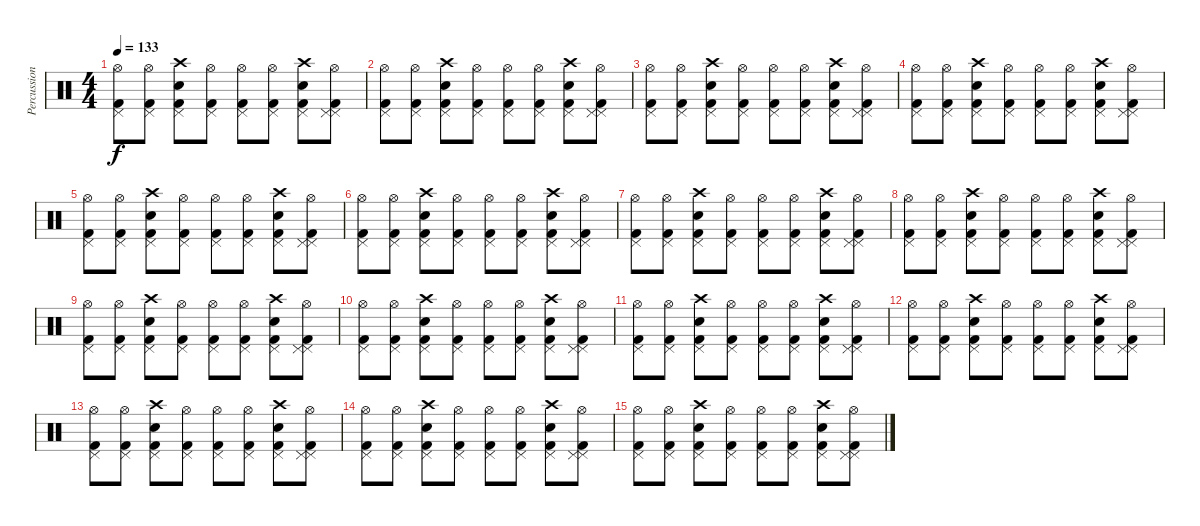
\track ("Percussions" "Percussion") {instrument percussion}
\staff {score}
\articulation defaults
\ts (4 4)
\tempo 133
\clef neutral
\ks c
("Kick (hit) 2" "Pedal Hi-Hat (hit)" "Hi-Hat (open)").8{dy f} ("Kick (hit) 2" "Pedal Hi-Hat (hit)" "Hi-Hat (open)").8 ("Kick (hit) 2" "Snare (hit) 2" "Pedal Hi-Hat (hit)" "Crash high (hit)").8 ("Kick (hit) 2" "Pedal Hi-Hat (hit)" "Hi-Hat (open)").8 ("Kick (hit) 2" "Pedal Hi-Hat (hit)" "Hi-Hat (open)").8 ("Kick (hit) 2" "Pedal Hi-Hat (hit)" "Hi-Hat (open)").8 ("Kick (hit) 2" "Snare (hit) 2" "Pedal Hi-Hat (hit)" "Crash high (hit)").8 ("Kick (hit) 2" "Pedal Hi-Hat (hit)" "Pedal Hi-Hat (hit)" "Hi-Hat (open)").8 |
("Kick (hit) 2" "Pedal Hi-Hat (hit)" "Hi-Hat (open)").8 ("Kick (hit) 2" "Pedal Hi-Hat (hit)" "Hi-Hat (open)").8 ("Kick (hit) 2" "Snare (hit) 2" "Pedal Hi-Hat (hit)" "Crash high (hit)").8 ("Kick (hit) 2" "Pedal Hi-Hat (hit)" "Hi-Hat (open)").8 ("Kick (hit) 2" "Pedal Hi-Hat (hit)" "Hi-Hat (open)").8 ("Kick (hit) 2" "Pedal Hi-Hat (hit)" "Hi-Hat (open)").8 ("Kick (hit) 2" "Snare (hit) 2" "Pedal Hi-Hat (hit)" "Crash high (hit)").8 ("Kick (hit) 2" "Pedal Hi-Hat (hit)" "Pedal Hi-Hat (hit)" "Hi-Hat (open)").8 |
("Kick (hit) 2" "Pedal Hi-Hat (hit)" "Hi-Hat (open)").8 ("Kick (hit) 2" "Pedal Hi-Hat (hit)" "Hi-Hat (open)").8 ("Kick (hit) 2" "Snare (hit) 2" "Pedal Hi-Hat (hit)" "Crash high (hit)").8 ("Kick (hit) 2" "Pedal Hi-Hat (hit)" "Hi-Hat (open)").8 ("Kick (hit) 2" "Pedal Hi-Hat (hit)" "Hi-Hat (open)").8 ("Kick (hit) 2" "Pedal Hi-Hat (hit)" "Hi-Hat (open)").8 ("Kick (hit) 2" "Snare (hit) 2" "Pedal Hi-Hat (hit)" "Crash high (hit)").8 ("Kick (hit) 2" "Pedal Hi-Hat (hit)" "Pedal Hi-Hat (hit)" "Hi-Hat (open)").8 |
("Kick (hit) 2" "Pedal Hi-Hat (hit)" "Hi-Hat (open)").8 ("Kick (hit) 2" "Pedal Hi-Hat (hit)" "Hi-Hat (open)").8 ("Kick (hit) 2" "Snare (hit) 2" "Pedal Hi-Hat (hit)" "Crash high (hit)").8 ("Kick (hit) 2" "Pedal Hi-Hat (hit)" "Hi-Hat (open)").8 ("Kick (hit) 2" "Pedal Hi-Hat (hit)" "Hi-Hat (open)").8 ("Kick (hit) 2" "Pedal Hi-Hat (hit)" "Hi-Hat (open)").8 ("Kick (hit) 2" "Snare (hit) 2" "Pedal Hi-Hat (hit)" "Crash high (hit)").8 ("Kick (hit) 2" "Pedal Hi-Hat (hit)" "Pedal Hi-Hat (hit)" "Hi-Hat (open)").8 |
("Kick (hit) 2" "Pedal Hi-Hat (hit)" "Hi-Hat (open)").8 ("Kick (hit) 2" "Pedal Hi-Hat (hit)" "Hi-Hat (open)").8 ("Kick (hit) 2" "Snare (hit) 2" "Pedal Hi-Hat (hit)" "Crash high (hit)").8 ("Kick (hit) 2" "Pedal Hi-Hat (hit)" "Hi-Hat (open)").8 ("Kick (hit) 2" "Pedal Hi-Hat (hit)" "Hi-Hat (open)").8 ("Kick (hit) 2" "Pedal Hi-Hat (hit)" "Hi-Hat (open)").8 ("Kick (hit) 2" "Snare (hit) 2" "Pedal Hi-Hat (hit)" "Crash high (hit)").8 ("Kick (hit) 2" "Pedal Hi-Hat (hit)" "Pedal Hi-Hat (hit)" "Hi-Hat (open)").8 |
("Kick (hit) 2" "Pedal Hi-Hat (hit)" "Hi-Hat (open)").8 ("Kick (hit) 2" "Pedal Hi-Hat (hit)" "Hi-Hat (open)").8 ("Kick (hit) 2" "Snare (hit) 2" "Pedal Hi-Hat (hit)" "Crash high (hit)").8 ("Kick (hit) 2" "Pedal Hi-Hat (hit)" "Hi-Hat (open)").8 ("Kick (hit) 2" "Pedal Hi-Hat (hit)" "Hi-Hat (open)").8 ("Kick (hit) 2" "Pedal Hi-Hat (hit)" "Hi-Hat (open)").8 ("Kick (hit) 2" "Snare (hit) 2" "Pedal Hi-Hat (hit)" "Crash high (hit)").8 ("Kick (hit) 2" "Pedal Hi-Hat (hit)" "Pedal Hi-Hat (hit)" "Hi-Hat (open)").8 |
("Kick (hit) 2" "Pedal Hi-Hat (hit)" "Hi-Hat (open)").8 ("Kick (hit) 2" "Pedal Hi-Hat (hit)" "Hi-Hat (open)").8 ("Kick (hit) 2" "Snare (hit) 2" "Pedal Hi-Hat (hit)" "Crash high (hit)").8 ("Kick (hit) 2" "Pedal Hi-Hat (hit)" "Hi-Hat (open)").8 ("Kick (hit) 2" "Pedal Hi-Hat (hit)" "Hi-Hat (open)").8 ("Kick (hit) 2" "Pedal Hi-Hat (hit)" "Hi-Hat (open)").8 ("Kick (hit) 2" "Snare (hit) 2" "Pedal Hi-Hat (hit)" "Crash high (hit)").8 ("Kick (hit) 2" "Pedal Hi-Hat (hit)" "Pedal Hi-Hat (hit)" "Hi-Hat (open)").8 |
("Kick (hit) 2" "Pedal Hi-Hat (hit)" "Hi-Hat (open)").8 ("Kick (hit) 2" "Pedal Hi-Hat (hit)" "Hi-Hat (open)").8 ("Kick (hit) 2" "Snare (hit) 2" "Pedal Hi-Hat (hit)" "Crash high (hit)").8 ("Kick (hit) 2" "Pedal Hi-Hat (hit)" "Hi-Hat (open)").8 ("Kick (hit) 2" "Pedal Hi-Hat (hit)" "Hi-Hat (open)").8 ("Kick (hit) 2" "Pedal Hi-Hat (hit)" "Hi-Hat (open)").8 ("Kick (hit) 2" "Snare (hit) 2" "Pedal Hi-Hat (hit)" "Crash high (hit)").8 ("Kick (hit) 2" "Pedal Hi-Hat (hit)" "Pedal Hi-Hat (hit)" "Hi-Hat (open)").8 |
("Kick (hit) 2" "Pedal Hi-Hat (hit)" "Hi-Hat (open)").8 ("Kick (hit) 2" "Pedal Hi-Hat (hit)" "Hi-Hat (open)").8 ("Kick (hit) 2" "Snare (hit) 2" "Pedal Hi-Hat (hit)" "Crash high (hit)").8 ("Kick (hit) 2" "Pedal Hi-Hat (hit)" "Hi-Hat (open)").8 ("Kick (hit) 2" "Pedal Hi-Hat (hit)" "Hi-Hat (open)").8 ("Kick (hit) 2" "Pedal Hi-Hat (hit)" "Hi-Hat (open)").8 ("Kick (hit) 2" "Snare (hit) 2" "Pedal Hi-Hat (hit)" "Crash high (hit)").8 ("Kick (hit) 2" "Pedal Hi-Hat (hit)" "Pedal Hi-Hat (hit)" "Hi-Hat (open)").8 |
("Kick (hit) 2" "Pedal Hi-Hat (hit)" "Hi-Hat (open)").8 ("Kick (hit) 2" "Pedal Hi-Hat (hit)" "Hi-Hat (open)").8 ("Kick (hit) 2" "Snare (hit) 2" "Pedal Hi-Hat (hit)" "Crash high (hit)").8 ("Kick (hit) 2" "Pedal Hi-Hat (hit)" "Hi-Hat (open)").8 ("Kick (hit) 2" "Pedal Hi-Hat (hit)" "Hi-Hat (open)").8 ("Kick (hit) 2" "Pedal Hi-Hat (hit)" "Hi-Hat (open)").8 ("Kick (hit) 2" "Snare (hit) 2" "Pedal Hi-Hat (hit)" "Crash high (hit)").8 ("Kick (hit) 2" "Pedal Hi-Hat (hit)" "Pedal Hi-Hat (hit)" "Hi-Hat (open)").8 |
("Kick (hit) 2" "Pedal Hi-Hat (hit)" "Hi-Hat (open)").8 ("Kick (hit) 2" "Pedal Hi-Hat (hit)" "Hi-Hat (open)").8 ("Kick (hit) 2" "Snare (hit) 2" "Pedal Hi-Hat (hit)" "Crash high (hit)").8 ("Kick (hit) 2" "Pedal Hi-Hat (hit)" "Hi-Hat (open)").8 ("Kick (hit) 2" "Pedal Hi-Hat (hit)" "Hi-Hat (open)").8 ("Kick (hit) 2" "Pedal Hi-Hat (hit)" "Hi-Hat (open)").8 ("Kick (hit) 2" "Snare (hit) 2" "Pedal Hi-Hat (hit)" "Crash high (hit)").8 ("Kick (hit) 2" "Pedal Hi-Hat (hit)" "Pedal Hi-Hat (hit)" "Hi-Hat (open)").8 |
("Kick (hit) 2" "Pedal Hi-Hat (hit)" "Hi-Hat (open)").8 ("Kick (hit) 2" "Pedal Hi-Hat (hit)" "Hi-Hat (open)").8 ("Kick (hit) 2" "Snare (hit) 2" "Pedal Hi-Hat (hit)" "Crash high (hit)").8 ("Kick (hit) 2" "Pedal Hi-Hat (hit)" "Hi-Hat (open)").8 ("Kick (hit) 2" "Pedal Hi-Hat (hit)" "Hi-Hat (open)").8 ("Kick (hit) 2" "Pedal Hi-Hat (hit)" "Hi-Hat (open)").8 ("Kick (hit) 2" "Snare (hit) 2" "Pedal Hi-Hat (hit)" "Crash high (hit)").8 ("Kick (hit) 2" "Pedal Hi-Hat (hit)" "Pedal Hi-Hat (hit)" "Hi-Hat (open)").8 |
("Kick (hit) 2" "Pedal Hi-Hat (hit)" "Hi-Hat (open)").8 ("Kick (hit) 2" "Pedal Hi-Hat (hit)" "Hi-Hat (open)").8 ("Kick (hit) 2" "Snare (hit) 2" "Pedal Hi-Hat (hit)" "Crash high (hit)").8 ("Kick (hit) 2" "Pedal Hi-Hat (hit)" "Hi-Hat (open)").8 ("Kick (hit) 2" "Pedal Hi-Hat (hit)" "Hi-Hat (open)").8 ("Kick (hit) 2" "Pedal Hi-Hat (hit)" "Hi-Hat (open)").8 ("Kick (hit) 2" "Snare (hit) 2" "Pedal Hi-Hat (hit)" "Crash high (hit)").8 ("Kick (hit) 2" "Pedal Hi-Hat (hit)" "Pedal Hi-Hat (hit)" "Hi-Hat (open)").8 |
("Kick (hit) 2" "Pedal Hi-Hat (hit)" "Hi-Hat (open)").8 ("Kick (hit) 2" "Pedal Hi-Hat (hit)" "Hi-Hat (open)").8 ("Kick (hit) 2" "Snare (hit) 2" "Pedal Hi-Hat (hit)" "Crash high (hit)").8 ("Kick (hit) 2" "Pedal Hi-Hat (hit)" "Hi-Hat (open)").8 ("Kick (hit) 2" "Pedal Hi-Hat (hit)" "Hi-Hat (open)").8 ("Kick (hit) 2" "Pedal Hi-Hat (hit)" "Hi-Hat (open)").8 ("Kick (hit) 2" "Snare (hit) 2" "Pedal Hi-Hat (hit)" "Crash high (hit)").8 ("Kick (hit) 2" "Pedal Hi-Hat (hit)" "Pedal Hi-Hat (hit)" "Hi-Hat (open)").8 |
("Kick (hit) 2" "Pedal Hi-Hat (hit)" "Hi-Hat (open)").8 ("Kick (hit) 2" "Pedal Hi-Hat (hit)" "Hi-Hat (open)").8 ("Kick (hit) 2" "Snare (hit) 2" "Pedal Hi-Hat (hit)" "Crash high (hit)").8 ("Kick (hit) 2" "Pedal Hi-Hat (hit)" "Hi-Hat (open)").8 ("Kick (hit) 2" "Pedal Hi-Hat (hit)" "Hi-Hat (open)").8 ("Kick (hit) 2" "Pedal Hi-Hat (hit)" "Hi-Hat (open)").8 ("Kick (hit) 2" "Snare (hit) 2" "Pedal Hi-Hat (hit)" "Crash high (hit)").8 ("Kick (hit) 2" "Pedal Hi-Hat (hit)" "Pedal Hi-Hat (hit)" "Hi-Hat (open)").8
